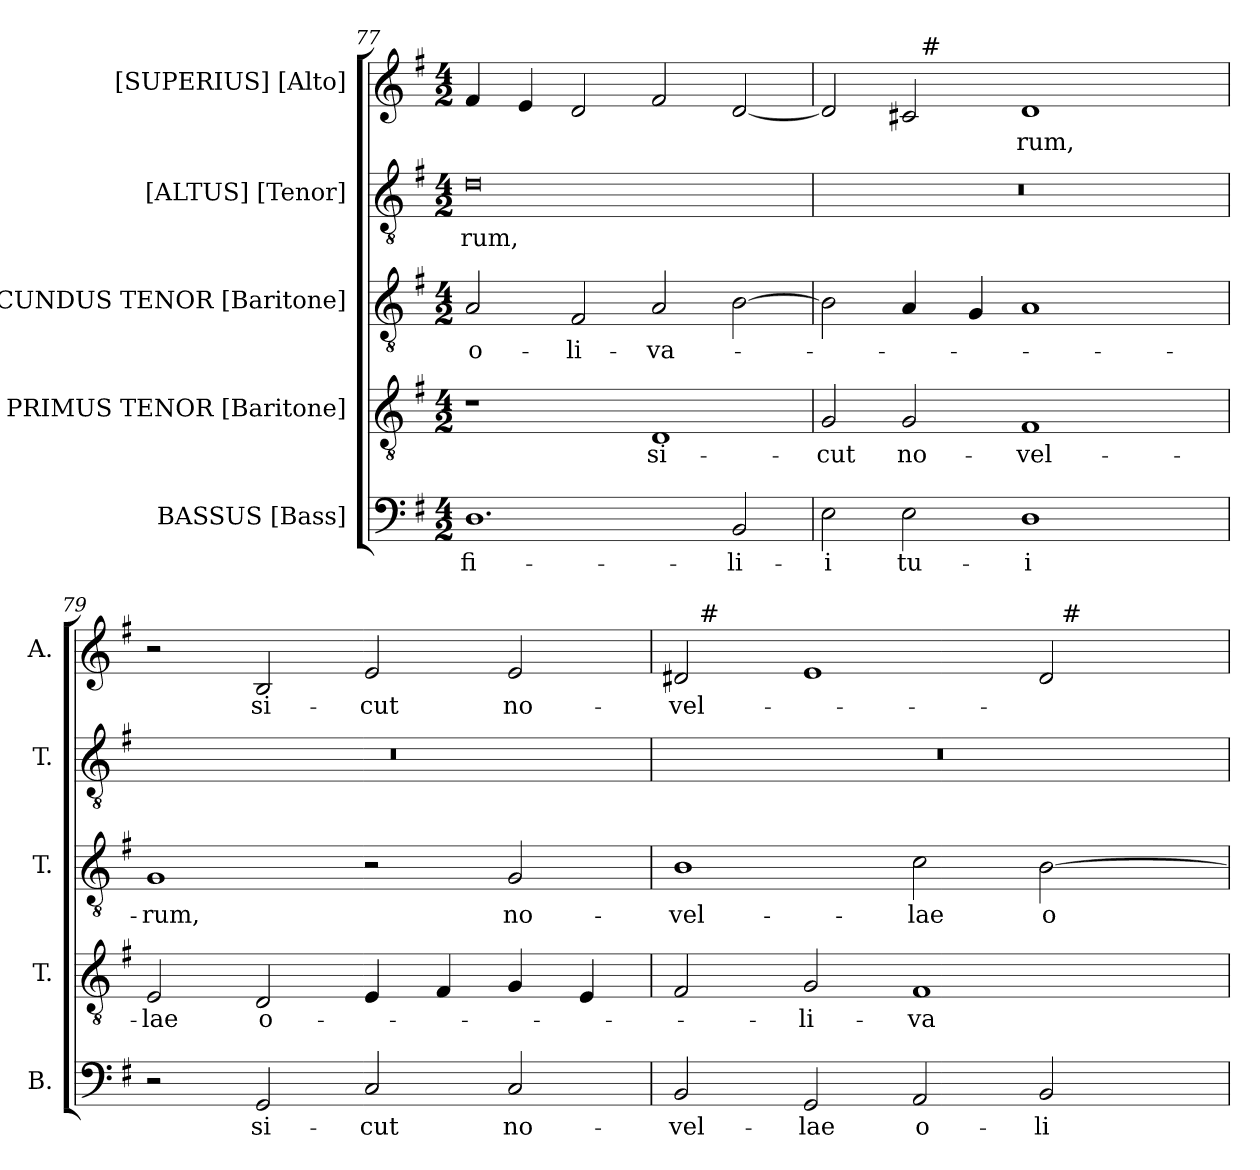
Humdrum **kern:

**kern	**text	**kern	**text	**kern	**text	**kern	**text	**kern	**text
*part5	*part5	*part4	*part4	*part3	*part3	*part2	*part2	*part1	*part1
*staff5	*staff5	*staff4	*staff4	*staff3	*staff3	*staff2	*staff2	*staff1	*staff1
*I"BASSUS [Bass]	*	*I"PRIMUS TENOR [Baritone]	*	*I"SECUNDUS TENOR [Baritone]	*	*I"[ALTUS] [Tenor]	*	*I"[SUPERIUS] [Alto]	*
*I'B.	*	*I'T.	*	*I'T.	*	*I'T.	*	*I'A.	*
!!LO:LB:g=z
*clefF4	*	*clefGv2	*	*clefGv2	*	*clefGv2	*	*clefG2	*
*	*	*ITrd7c12	*	*ITrd7c12	*	*ITrd7c12	*	*	*
*k[f#]	*	*k[f#]	*	*k[f#]	*	*k[f#]	*	*k[f#]	*
*G:	*	*G:	*	*G:	*	*G:	*	*G:	*
*M4/2	*	*M4/2	*	*M4/2	*	*M4/2	*	*M4/2	*
=77	=77	=77	=77	=77	=77	=77	=77	=77	=77
!	!LO:LY:b:color=#000000	!	!	!	!	!	!	!	!
!	!	!	!	!	!LO:LY:b:color=#000000	!	!	!	!
!	!	!	!	!	!	!	!LO:LY:b:color=#000000	!	!
1.Di	fi-	1r	.	2AAi/	o-	0Di	-rum,	4f#i/	.
.	.	.	.	.	.	.	.	4ei/	.
!	!	!	!	!	!LO:LY:b:color=#000000	!	!	!	!
.	.	.	.	2FF#i/	-li-	.	.	2di/	.
!	!	!	!LO:LY:b:color=#000000	!	!	!	!	!	!
!	!	!	!	!	!LO:LY:b:color=#000000	!	!	!	!
.	.	1DDi	si-	2AAi/	-va-	.	.	2f#i/	.
!	!LO:LY:b:color=#000000	!	!	!	!	!	!	!	!
2BBi/	-li-	.	.	[2BBi\	.	.	.	[2di/	.
=78	=78	=78	=78	=78	=78	=78	=78	=78	=78
!	!LO:LY:b:color=#000000	!	!	!	!	!	!	!	!
!	!	!	!LO:LY:b:color=#000000	!	!	!LO:N:vis=1	!	!	!
*	*	*	*	*	*	*	*	*^	*
2Ei\	-i	2GGi/	-cut	2BBi\]	.	0r	.	2di/]	2ryy	.
!	!LO:LY:b:color=#000000	!	!	!	!	!	!	!	!	!
!	!	!	!LO:LY:b:color=#000000	!	!	!	!	!	!	!
2Ei\	tu-	2GGi/	no-	4AAi/	.	.	.	2c#i/	32ryy	.
.	.	.	.	.	.	.	.	.	256ryy	.
!	!	!	!	!	!	!	!	!	!LO:TX:a:t=#	!
.	.	.	.	.	.	.	.	.	1ryy	.
.	.	.	.	4GGi/	.	.	.	.	.	.
!	!LO:LY:b:color=#000000	!	!	!	!	!	!	!	!	!
!	!	!	!LO:LY:b:color=#000000	!	!	!	!	!	!	!
!	!	!	!	!	!	!	!	!	!	!LO:LY:b:color=#000000
1Di	-i	1FF#i	-vel-	1AAi	.	.	.	1di	.	-rum,
.	.	.	.	.	.	.	.	.	4ryy	.
.	.	.	.	.	.	.	.	.	8ryy	.
.	.	.	.	.	.	.	.	.	16ryy	.
.	.	.	.	.	.	.	.	.	64..ryy	.
*	*	*	*	*	*	*	*	*v	*v	*
=79	=79	=79	=79	=79	=79	=79	=79	=79	=79
*	*	*	*	*	*	*	*	*^	*
!	!	!	!LO:LY:b:color=#000000	!	!	!	!	!	!	!
*	*	*	*	*	*	*	*	*v	*v	*
*	*	*	*	*	*	*	*	*^	*
!	!	!	!	!	!LO:LY:b:color=#000000	!LO:N:vis=1	!	!	!	!
*	*	*	*	*	*	*	*	*v	*v	*
2r	.	2EEi/	-lae	1GGi	-rum,	0r	.	2r	.
!	!LO:LY:b:color=#000000	!	!	!	!	!	!	!	!
!	!	!	!LO:LY:b:color=#000000	!	!	!	!	!	!
!	!	!	!	!	!	!	!	!	!LO:LY:b:color=#000000
2GGi/	si-	2DDi/	o-	.	.	.	.	2Bi/	si-
!	!LO:LY:b:color=#000000	!	!	!	!	!	!	!	!
!	!	!	!	!	!	!	!	!	!LO:LY:b:color=#000000
2Ci/	-cut	4EEi/	.	2r	.	.	.	2ei/	-cut
.	.	4FF#i/	.	.	.	.	.	.	.
!	!LO:LY:b:color=#000000	!	!	!	!	!	!	!	!
!	!	!	!	!	!LO:LY:b:color=#000000	!	!	!	!
!	!	!	!	!	!	!	!	!	!LO:LY:b:color=#000000
2Ci/	no-	4GGi/	.	2GGi/	no-	.	.	2ei/	no-
.	.	4EEi/	.	.	.	.	.	.	.
=80	=80	=80	=80	=80	=80	=80	=80	=80	=80
!	!LO:LY:b:color=#000000	!	!	!	!	!	!	!	!
!	!	!	!	!	!LO:LY:b:color=#000000	!LO:N:vis=1	!	!	!
!	!	!	!	!	!	!	!	!	!LO:LY:b:color=#000000
*	*	*	*	*	*	*	*	*^	*
2BBi/	-vel-	2FF#i/	.	1BBi	-vel-	0r	.	2d#i/	32ryy	-vel-
.	.	.	.	.	.	.	.	.	256ryy	.
!	!	!	!	!	!	!	!	!	!LO:TX:a:t=#	!
.	.	.	.	.	.	.	.	.	1ryy	.
!	!LO:LY:b:color=#000000	!	!	!	!	!	!	!	!	!
!	!	!	!LO:LY:b:color=#000000	!	!	!	!	!	!	!
2GGi/	-lae	2GGi/	-li-	.	.	.	.	1ei	.	.
!	!LO:LY:b:color=#000000	!	!	!	!	!	!	!	!	!
!	!	!	!LO:LY:b:color=#000000	!	!	!	!	!	!	!
!	!	!	!	!	!LO:LY:b:color=#000000	!	!	!	!	!
2AAi/	o-	1FF#i	-va-	2Ci\	-lae	.	.	.	.	.
.	.	.	.	.	.	.	.	.	2ryy	.
!	!LO:LY:b:color=#000000	!	!	!	!	!	!	!	!	!
!	!	!	!	!	!LO:LY:b:color=#000000	!	!	!	!	!
2BBi/	-li-	.	.	[2BBi\	o-	.	.	2d#i/	.	.
!	!	!	!	!	!	!	!	!	!LO:TX:a:t=#	!
.	.	.	.	.	.	.	.	.	4ryy	.
.	.	.	.	.	.	.	.	.	8ryy	.
.	.	.	.	.	.	.	.	.	16ryy	.
.	.	.	.	.	.	.	.	.	64..ryy	.
*	*	*	*	*	*	*	*	*v	*v	*
=	=	=	=	=	=	=	=	=	=
*-	*-	*-	*-	*-	*-	*-	*-	*-	*-
